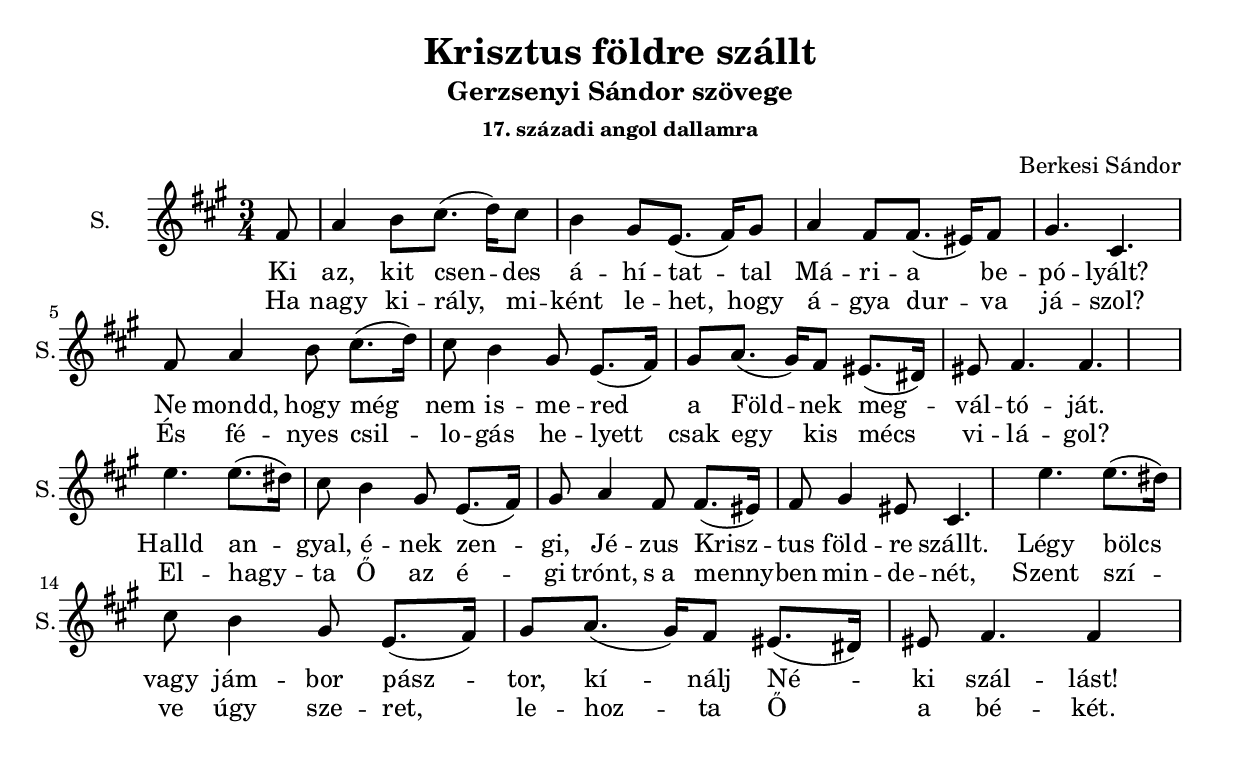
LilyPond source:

\version "2.18.2"

\header {
  title = "Krisztus földre szállt"
  subtitle = "Gerzsenyi Sándor szövege"
  subsubtitle = \markup \right-column {
    "17. századi angol dallamra"
  }
  composer = "Berkesi Sándor"
}

\paper {
  #(set-paper-size "a4")
}

global = {
  \key a \major
  \time 3/4
  \partial 8
}

sopranoOne = \relative c'' {
  fis,8
  a4 b8 cis8. (d16)   cis8
  b4 gis8 e8. (fis16) gis8
}
sopranoTwo = {
  a4 fis8 fis8. (eis16) fis8
  gis4. cis,4.
}
sopranoThree = \relative c'' {
  a8. (gis16) fis8 eis8. (dis16) eis8
  fis4. fis4.
}
sopranoFour = \relative c'' {
  e4. e8. (dis16) cis8
  b4 gis8 e8. (fis16) gis8
}
sopranoFive = \relative c'' {
  a4 fis8 fis8. (eis16) fis8
  gis4 eis8 cis4.
}
sopranoSix = \relative c'' {
  a8. (gis16) fis8 eis8. (dis16) eis8
  fis4. fis4
}
sopranoVoice = \relative c'' {
  \global
  \dynamicUp
  \sopranoOne
  \sopranoTwo
  \sopranoOne
  \sopranoThree
  \bar "|" \break
  \sopranoFour
  \sopranoFive
  \sopranoFour
  \sopranoSix
}

altoVoice = \relative c' {
  \global
  \dynamicUp
}

tenorVoice = \relative c' {
  \global
  \dynamicUp
}

bassVoice = \relative c {
  \global
  \dynamicUp
}

verseOneBass = \lyricmode {
  Ki az, kit csen -- des á -- hí -- tat -- tal
  Má -- ri -- a be -- pó -- lyált?
  Ne mondd, hogy még nem is -- me -- red a
  Föld -- nek meg -- vál -- tó -- ját.
  
  Halld an -- gyal, é -- nek zen -- gi,
  Jé -- zus Krisz -- tus föld -- re szállt.
  Légy bölcs vagy jám -- bor pász -- tor,
  kí -- nálj Né -- ki szál -- lást!
}

verseTwoBass = \lyricmode {
  Ha nagy ki -- rály, mi -- ként le -- het,
  hogy á -- gya dur -- va já -- szol?
  És fé -- nyes csil -- lo -- gás he -- lyett
  csak egy kis mécs vi -- lá -- gol?
  
  El -- hagy -- ta Ő az é -- gi trónt,
  "s a" menny -- ben min -- de -- nét,
  Szent szí -- ve úgy sze -- ret, 
  le -- hoz -- ta Ő a bé -- két.
}  

sopranoVoicePart = \new Staff \with {
  instrumentName = "S."
  shortInstrumentName = "S."
  midiInstrument = "acoustic grand"
} { \sopranoVoice }
\addlyrics { \verseOneBass }
\addlyrics { \verseTwoBass }

altoVoicePart = \new Staff \with {
  instrumentName = "A."
  shortInstrumentName = "A."
  midiInstrument = "acoustic grand"
} { \altoVoice }
\addlyrics { \verseOneBass }
\addlyrics { \verseTwoBass }

tenorVoicePart = \new Staff \with {
  instrumentName = "T."
  shortInstrumentName = "T."
  midiInstrument = "acoustic grand"
} { \clef "treble_8" \tenorVoice }
%\addlyrics { \verseOneBass }
%\addlyrics { \verseTwoBass }

bassVoicePart = \new Staff \with {
  instrumentName = "B."
  shortInstrumentName = "B."
  midiInstrument = "acoustic grand"
} { \clef bass \bassVoice }
%\addlyrics { \verseOneBass }
%\addlyrics { \verseTwoBass }

\score {
  <<
    \sopranoVoicePart
    % \altoVoicePart
    % \tenorVoicePart
    % \bassVoicePart
  >>
  \layout { }
  \midi {
    \tempo 4=100
  }
}
